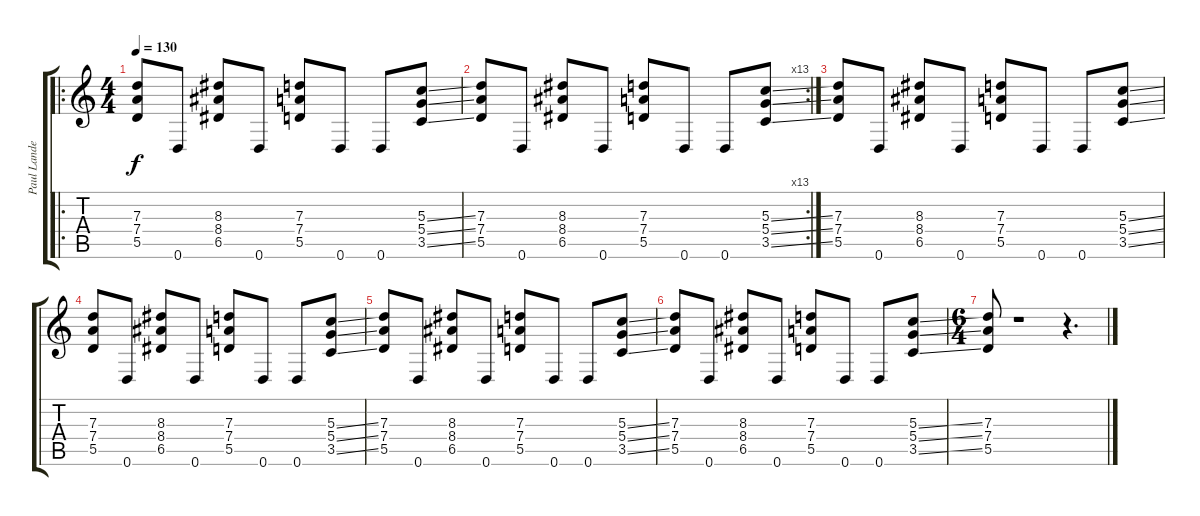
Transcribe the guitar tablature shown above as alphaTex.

\track ("Paul Landers" "Paul Lande") {instrument distortionguitar}
\staff {score tabs}
\tuning (E4 B3 G3 D3 A2 D2) {hide}
\ro
\ts (4 4)
\tempo 130
\clef g2
\ks c
(7.3 7.4 5.5).8{dy f} 0.6.8 (8.3 8.4 6.5).8 0.6.8 (7.3 7.4 5.5).8 0.6.8 0.6.8 (5.3{ss} 5.4{ss} 3.5{ss}).8 |
\rc 13
(7.3 7.4 5.5).8 0.6.8 (8.3 8.4 6.5).8 0.6.8 (7.3 7.4 5.5).8 0.6.8 0.6.8 (5.3{ss} 5.4{ss} 3.5{ss}).8 |
(7.3 7.4 5.5).8 0.6.8 (8.3 8.4 6.5).8 0.6.8 (7.3 7.4 5.5).8 0.6.8 0.6.8 (5.3{ss} 5.4{ss} 3.5{ss}).8 |
(7.3 7.4 5.5).8 0.6.8 (8.3 8.4 6.5).8 0.6.8 (7.3 7.4 5.5).8 0.6.8 0.6.8 (5.3{ss} 5.4{ss} 3.5{ss}).8 |
(7.3 7.4 5.5).8 0.6.8 (8.3 8.4 6.5).8 0.6.8 (7.3 7.4 5.5).8 0.6.8 0.6.8 (5.3{ss} 5.4{ss} 3.5{ss}).8 |
(7.3 7.4 5.5).8 0.6.8 (8.3 8.4 6.5).8 0.6.8 (7.3 7.4 5.5).8 0.6.8 0.6.8 (5.3{ss} 5.4{ss} 3.5{ss}).8 |
\ts (6 4)
(7.3 7.4 5.5).8 r.1 r.4{d}
